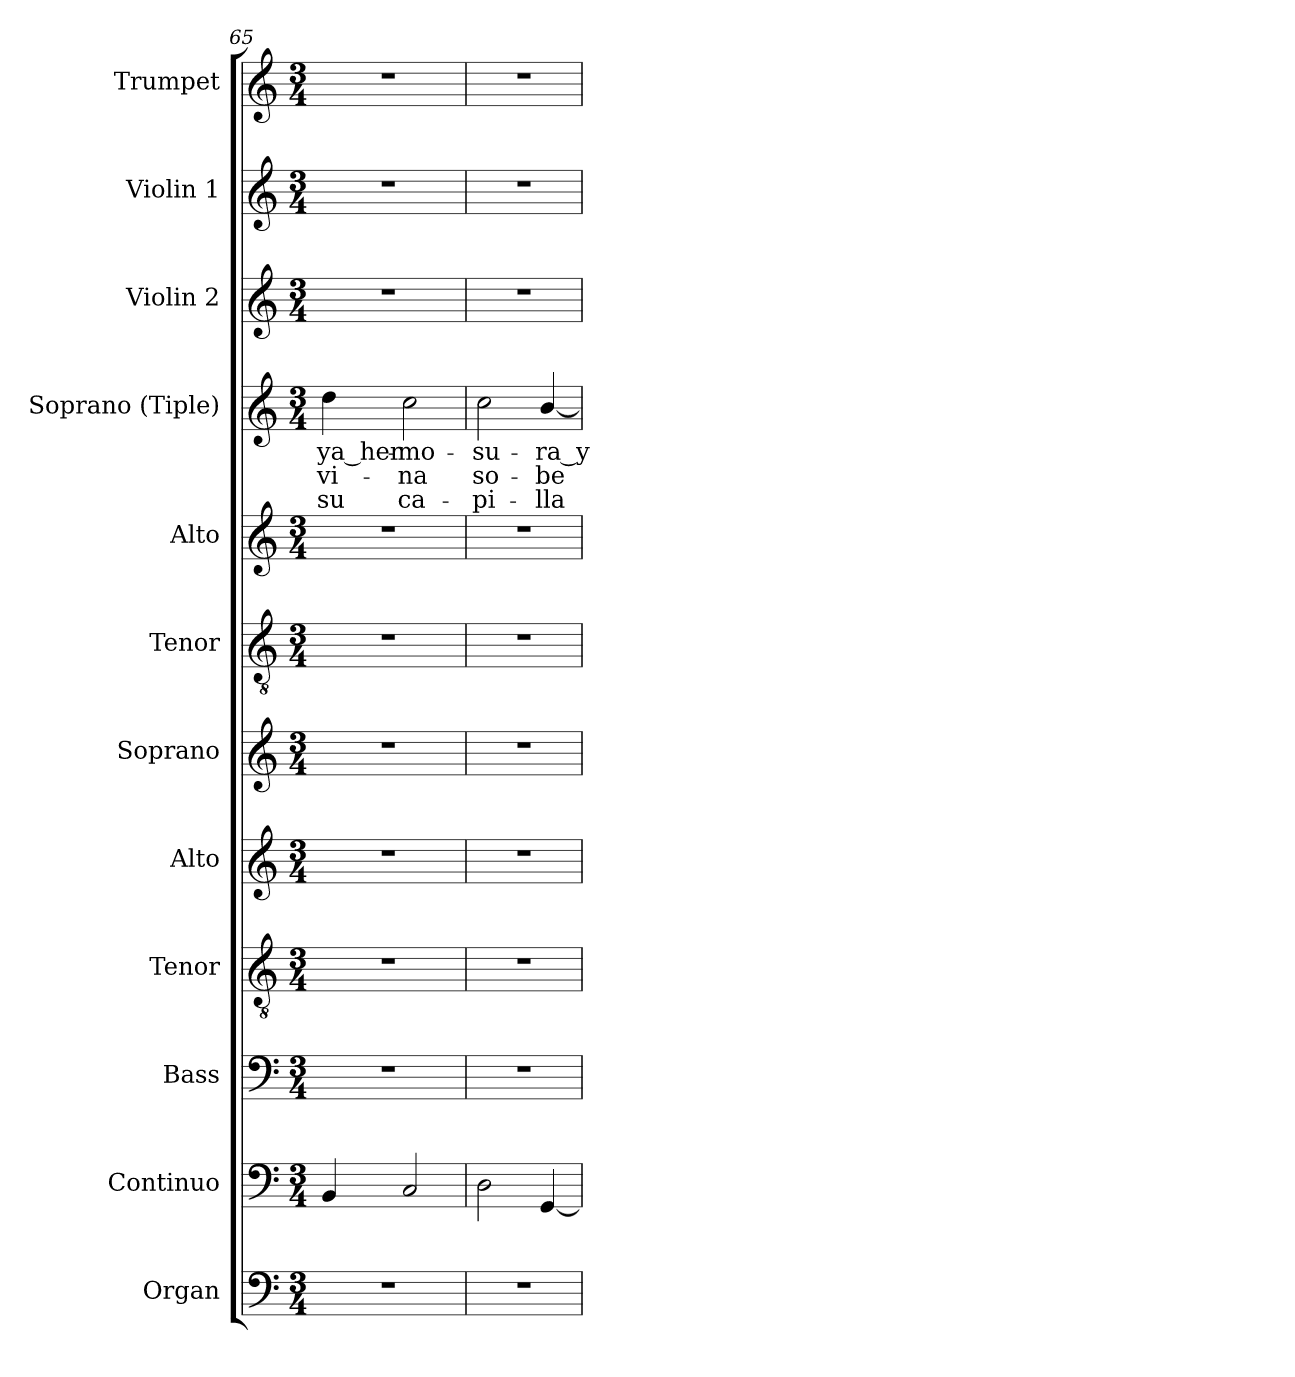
**kern	**kern	**kern	**kern	**kern	**kern	**kern	**kern	**kern	**text	**text	**text	**kern	**kern	**kern
*part12	*part11	*part10	*part9	*part8	*part7	*part6	*part5	*part4	*part4	*part4	*part4	*part3	*part2	*part1
*staff12	*staff11	*staff10	*staff9	*staff8	*staff7	*staff6	*staff5	*staff4	*staff4	*staff4	*staff4	*staff3	*staff2	*staff1
*I"Organ	*I"Continuo	*I"Bass	*I"Tenor	*I"Alto	*I"Soprano	*I"Tenor	*I"Alto	*I"Soprano (Tiple)	*	*	*	*I"Violin 2	*I"Violin 1	*I"Trumpet
*I'Org.	*I'Cont.	*I'B.	*I'T.	*I'A.	*I'S.	*I'T.	*I'A.	*I'S.	*	*	*	*I'Vln. 2	*I'Vln. 1	*I'Tpt.
*clefF4	*clefF4	*clefF4	*clefGv2	*clefG2	*clefG2	*clefGv2	*clefG2	*clefG2	*	*	*	*clefG2	*clefG2	*clefG2
*	*	*	*ITrd7c12	*	*	*ITrd7c12	*	*	*	*	*	*	*	*
*k[]	*k[]	*k[]	*k[]	*k[]	*k[]	*k[]	*k[]	*k[]	*	*	*	*k[]	*k[]	*k[]
*C:	*C:	*C:	*C:	*C:	*C:	*C:	*C:	*C:	*	*	*	*C:	*C:	*C:
*M3/4	*M3/4	*M3/4	*M3/4	*M3/4	*M3/4	*M3/4	*M3/4	*M3/4	*	*	*	*M3/4	*M3/4	*M3/4
=65	=65	=65	=65	=65	=65	=65	=65	=65	=65	=65	=65	=65	=65	=65
!LO:N:vis=1	!	!LO:N:vis=1	!LO:N:vis=1	!LO:N:vis=1	!LO:N:vis=1	!LO:N:vis=1	!LO:N:vis=1	!	!	!	!	!	!	!
!	!	!	!	!	!	!	!	!	!LO:LY:b:color=#000000	!LO:LY:b:color=#000000	!LO:LY:b:color=#000000	!LO:N:vis=1	!LO:N:vis=1	!LO:N:vis=1
2.r	4BBi/	2.r	2.r	2.r	2.r	2.r	2.r	4ddi\	-ya_her-	-vi-	su	2.r	2.r	2.r
!	!	!	!	!	!	!	!	!	!LO:LY:b:color=#000000	!LO:LY:b:color=#000000	!LO:LY:b:color=#000000	!	!	!
.	2Ci/	.	.	.	.	.	.	2cci\	-mo-	-na	ca-	.	.	.
=66	=66	=66	=66	=66	=66	=66	=66	=66	=66	=66	=66	=66	=66	=66
!LO:N:vis=1	!	!LO:N:vis=1	!LO:N:vis=1	!LO:N:vis=1	!LO:N:vis=1	!LO:N:vis=1	!LO:N:vis=1	!	!	!	!	!	!	!
!	!	!	!	!	!	!	!	!	!LO:LY:b:color=#000000	!LO:LY:b:color=#000000	!LO:LY:b:color=#000000	!LO:N:vis=1	!LO:N:vis=1	!LO:N:vis=1
2.r	2Di\	2.r	2.r	2.r	2.r	2.r	2.r	2cci\	-su-	so-	-pi-	2.r	2.r	2.r
!	!	!	!	!	!	!	!	!	!LO:LY:b:color=#000000	!LO:LY:b:color=#000000	!LO:LY:b:color=#000000	!	!	!
.	[4GGi/	.	.	.	.	.	.	[4bi/	-ra_y	-be-	-lla	.	.	.
=	=	=	=	=	=	=	=	=	=	=	=	=	=	=
*-	*-	*-	*-	*-	*-	*-	*-	*-	*-	*-	*-	*-	*-	*-
